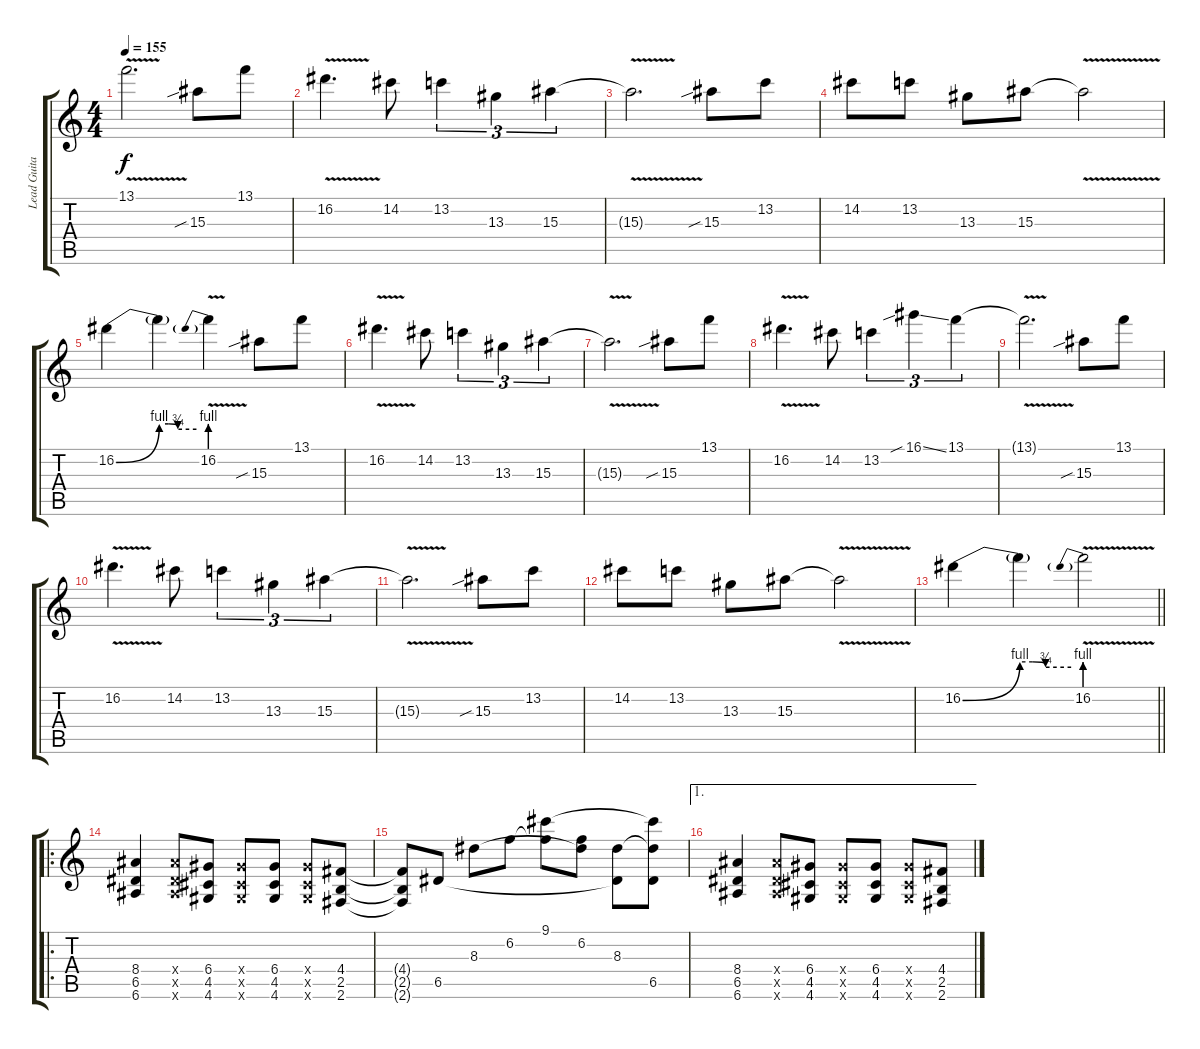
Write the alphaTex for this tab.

\track ("Lead Guitar" "Lead Guita") {instrument distortionguitar}
\staff {score tabs}
\tuning (E4 B3 G3 D3 A2 E2) {hide}
\ts (4 4)
\tempo 155
\clef g2
\ks c
13.1{v t}.2{d dy f} 15.3{sib}.8 13.1.8 |
16.2{v}.4{d} 14.2.8 13.2.4{tu (3 2)} 13.3.4{tu (3 2)} 15.3.4{tu (3 2)} |
15.3{v t}.2{d} 15.3{sib}.8 13.2.8 |
14.2.8 13.2.8 13.3.8 15.3.8 15.3{v t}.2 |
16.2{be (bend 0 0 60 4)}.4 16.2{be (custom 0 4 15 4 30 3 60 3) t}.4 16.2{be (prebend 0 4 60 4) v}.4 15.3{sib}.8 13.1.8 |
16.2{v}.4{d} 14.2.8 13.2.4{tu (3 2)} 13.3.4{tu (3 2)} 15.3.4{tu (3 2)} |
15.3{v t}.2{d} 15.3{sib}.8 13.1.8 |
16.2{v}.4{d} 14.2.8 13.2.4{tu (3 2)} 16.1{sib ss}.4{tu (3 2)} 13.1.4{tu (3 2)} |
13.1{v t}.2{d} 15.3{sib}.8 13.1.8 |
16.2{v}.4{d} 14.2.8 13.2.4{tu (3 2)} 13.3.4{tu (3 2)} 15.3.4{tu (3 2)} |
15.3{v t}.2{d} 15.3{sib}.8 13.2.8 |
14.2.8 13.2.8 13.3.8 15.3.8 15.3{v t}.2 |
\barLineRight lightlight
16.2{be (bend 0 0 60 4)}.4 16.2{be (custom 0 4 15 4 30 3 60 3) t}.4 16.2{be (prebend 0 4 60 4) v}.2 |
\ro
(8.4 6.5 6.6).4 (8.4{x} 6.5{x} 6.6{x}).8 (6.4 4.5 4.6).8 (6.4{x} 4.5{x} 4.6{x}).8 (6.4 4.5 4.6).8 (6.4{x} 4.5{x} 4.6{x}).8 (4.4 2.5 2.6).8 |
(4.4{t} 2.5{t} 2.6{t}).8 6.5.8 8.3.8 6.2.8 (9.1 6.2{t}).8 (6.2 8.3{t}).8 (8.3 6.5{t}).8 (9.1{t} 8.3{t} 6.5).8 |
\ae 1
(8.4 6.5 6.6).4 (8.4{x} 6.5{x} 6.6{x}).8 (6.4 4.5 4.6).8 (6.4{x} 4.5{x} 4.6{x}).8 (6.4 4.5 4.6).8 (6.4{x} 4.5{x} 4.6{x}).8 (4.4 2.5 2.6).8
